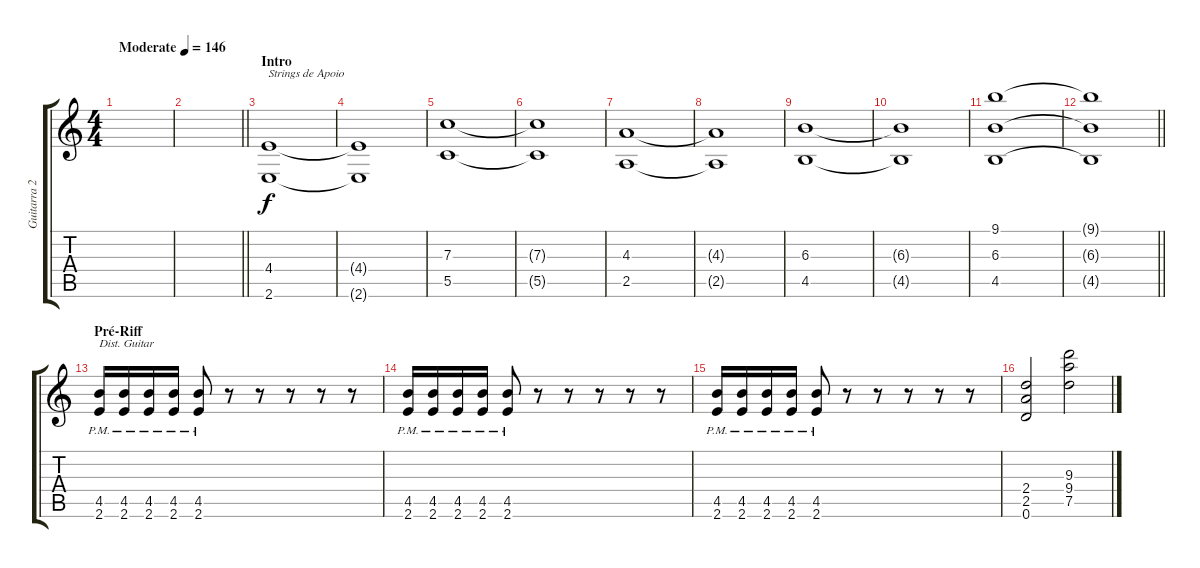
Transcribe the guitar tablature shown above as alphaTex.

\track ("Guitarra 2" "Guitarra 2") {instrument distortionguitar}
\staff {score tabs}
\tuning (D4 A3 F3 C3 G2 D2) {hide}
\ts (4 4)
\tempo (146 "Moderate")
\clef g2
\ks c
|
\barLineRight lightlight
|
\section ("" "Intro")
(4.4 2.6).1{txt "Strings de Apoio" balance 8 instrument tremolostrings} |
(4.4{t} 2.6{t}).1 |
(7.3 5.5).1 |
(7.3{t} 5.5{t}).1 |
(4.3 2.5).1 |
(4.3{t} 2.5{t}).1 |
(6.3 4.5).1 |
(6.3{t} 4.5{t}).1 |
(9.1 6.3 4.5).1 |
\barLineRight lightlight
(9.1{t} 6.3{t} 4.5{t}).1 |
\section ("" "Pré-Riff")
(4.5{pm} 2.6{pm}).16{ot 8vb txt "Dist. Guitar" balance 4 instrument distortionguitar} (4.5{pm} 2.6{pm}).16{ot 8vb} (4.5{pm} 2.6{pm}).16{ot 8vb} (4.5{pm} 2.6{pm}).16{ot 8vb} (4.5{pm} 2.6{pm}).8{ot 8vb} r.8{ot 8vb} r.8{ot 8vb} r.8{ot 8vb} r.8{ot 8vb} r.8{ot 8vb} |
(4.5{pm} 2.6{pm}).16{ot 8vb} (4.5{pm} 2.6{pm}).16{ot 8vb} (4.5{pm} 2.6{pm}).16{ot 8vb} (4.5{pm} 2.6{pm}).16{ot 8vb} (4.5{pm} 2.6{pm}).8{ot 8vb} r.8{ot 8vb} r.8{ot 8vb} r.8{ot 8vb} r.8{ot 8vb} r.8{ot 8vb} |
(4.5{pm} 2.6{pm}).16{ot 8vb} (4.5{pm} 2.6{pm}).16{ot 8vb} (4.5{pm} 2.6{pm}).16{ot 8vb} (4.5{pm} 2.6{pm}).16{ot 8vb} (4.5{pm} 2.6{pm}).8{ot 8vb} r.8{ot 8vb} r.8{ot 8vb} r.8{ot 8vb} r.8{ot 8vb} r.8{ot 8vb} |
(2.4 2.5 0.6).2{ot 8vb} (9.3 9.4 7.5).2{ot 8vb}
